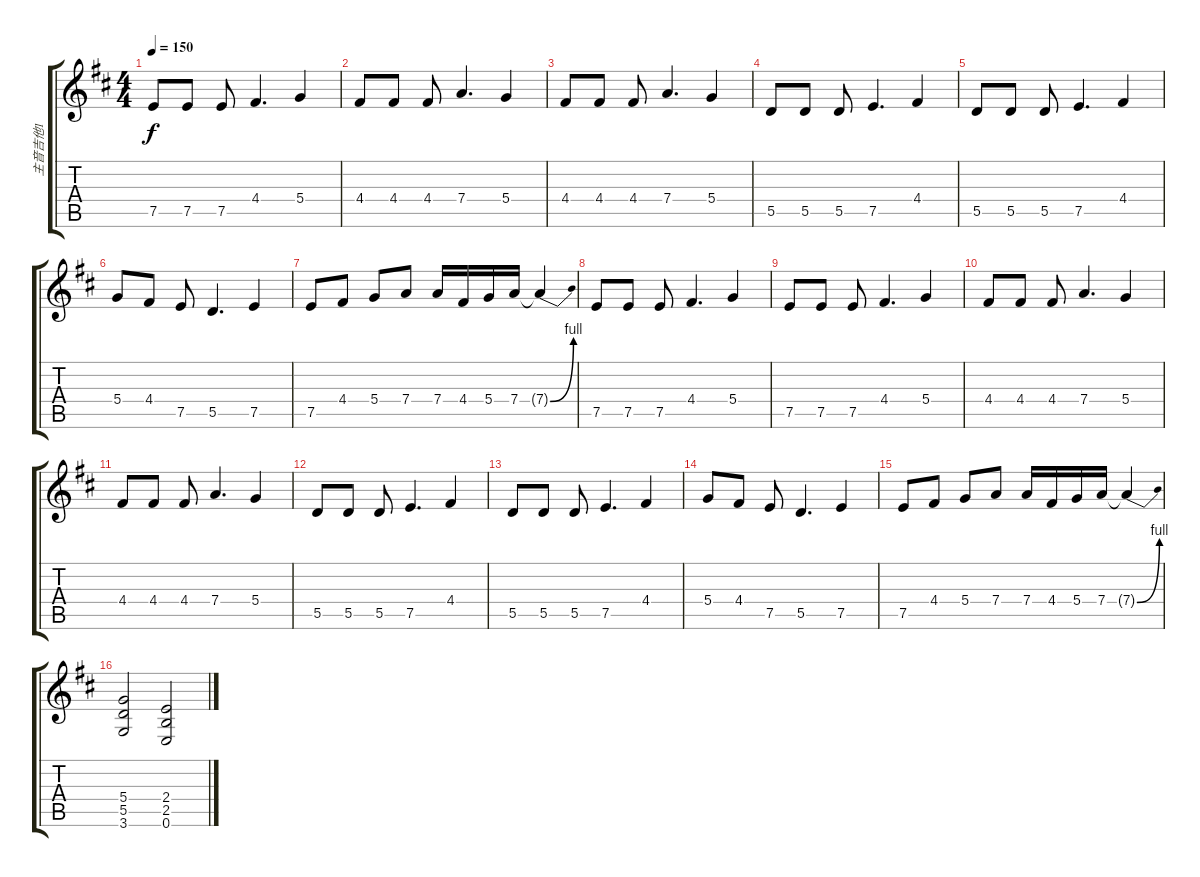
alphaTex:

\track ("主音吉他1" "主音吉他1") {instrument overdrivenguitar}
\staff {score tabs}
\tuning (E4 B3 G3 D3 A2 E2) {hide}
\ts (4 4)
\tempo 150
\clef g2
\ks bminor
7.5.8{dy f} 7.5.8 7.5.8 4.4.4{d} 5.4.4 |
4.4.8 4.4.8 4.4.8 7.4.4{d} 5.4.4 |
4.4.8 4.4.8 4.4.8 7.4.4{d} 5.4.4 |
5.5.8 5.5.8 5.5.8 7.5.4{d} 4.4.4 |
5.5.8 5.5.8 5.5.8 7.5.4{d} 4.4.4 |
5.4.8 4.4.8 7.5.8 5.5.4{d} 7.5.4 |
7.5.8 4.4.8 5.4.8 7.4.8 7.4.16 4.4.16 5.4.16 7.4.16 7.4{be (bend 0 0 60 4) t}.4 |
7.5.8 7.5.8 7.5.8 4.4.4{d} 5.4.4 |
7.5.8 7.5.8 7.5.8 4.4.4{d} 5.4.4 |
4.4.8 4.4.8 4.4.8 7.4.4{d} 5.4.4 |
4.4.8 4.4.8 4.4.8 7.4.4{d} 5.4.4 |
5.5.8 5.5.8 5.5.8 7.5.4{d} 4.4.4 |
5.5.8 5.5.8 5.5.8 7.5.4{d} 4.4.4 |
5.4.8 4.4.8 7.5.8 5.5.4{d} 7.5.4 |
7.5.8 4.4.8 5.4.8 7.4.8 7.4.16 4.4.16 5.4.16 7.4.16 7.4{be (bend 0 0 60 4) t}.4 |
(5.4 5.5 3.6).2 (2.4 2.5 0.6).2
